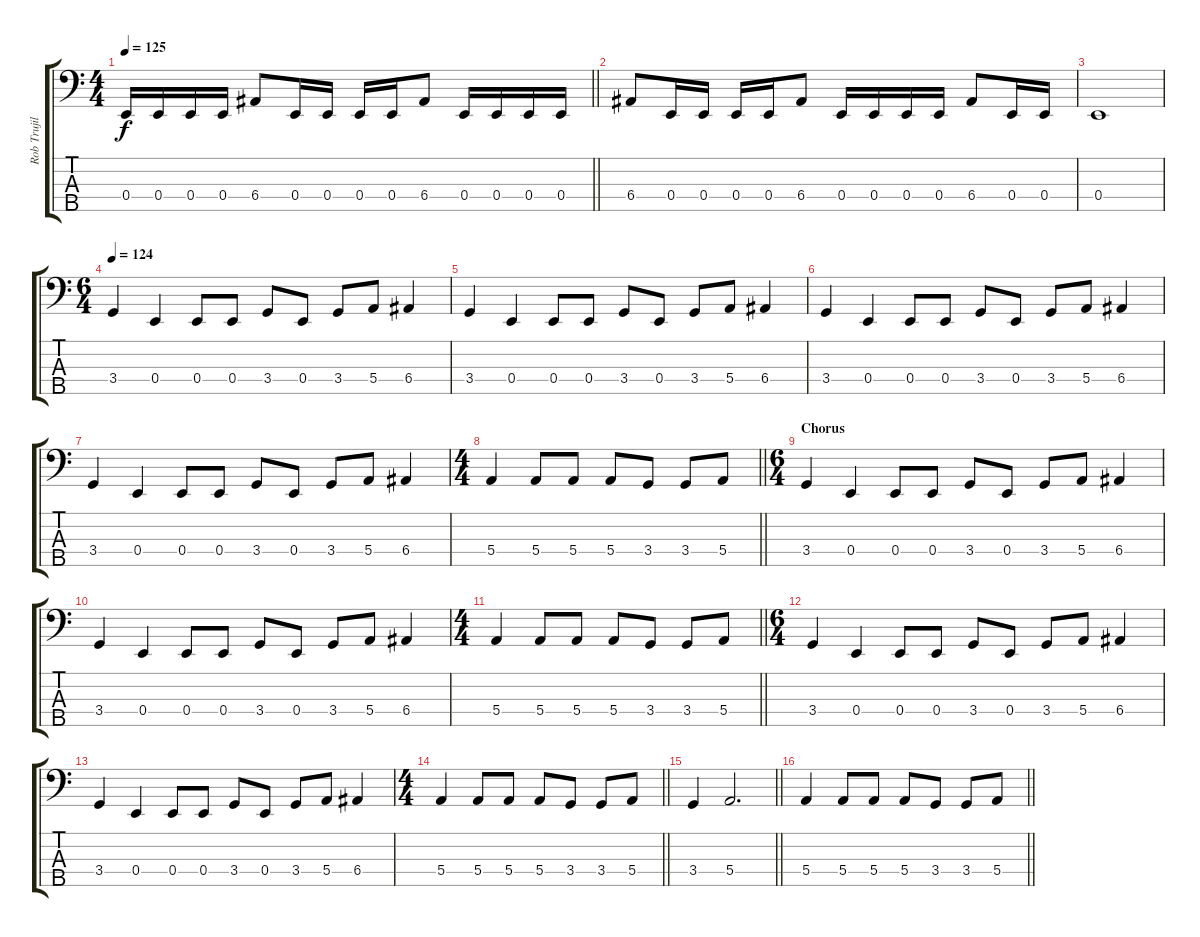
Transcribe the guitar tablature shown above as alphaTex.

\track ("Rob Trujillo" "Rob Trujil") {instrument electricbassfinger}
\staff {score tabs}
\tuning (G2 D2 A1 E1 B0) {hide}
\ts (4 4)
\tempo 125
\clef f4
\barLineRight lightlight
\ks c
0.4.16{dy f} 0.4.16 0.4.16 0.4.16 6.4.8 0.4.16 0.4.16 0.4.16 0.4.16 6.4.8 0.4.16 0.4.16 0.4.16 0.4.16 |
6.4.8 0.4.16 0.4.16 0.4.16 0.4.16 6.4.8 0.4.16 0.4.16 0.4.16 0.4.16 6.4.8 0.4.16 0.4.16 |
0.4.1 |
\ts (6 4)
\tempo 124
3.4.4 0.4.4 0.4.8 0.4.8 3.4.8 0.4.8 3.4.8 5.4.8 6.4.4 |
3.4.4 0.4.4 0.4.8 0.4.8 3.4.8 0.4.8 3.4.8 5.4.8 6.4.4 |
3.4.4 0.4.4 0.4.8 0.4.8 3.4.8 0.4.8 3.4.8 5.4.8 6.4.4 |
3.4.4 0.4.4 0.4.8 0.4.8 3.4.8 0.4.8 3.4.8 5.4.8 6.4.4 |
\ts (4 4)
\barLineRight lightlight
5.4.4 5.4.8 5.4.8 5.4.8 3.4.8 3.4.8 5.4.8 |
\ts (6 4)
\section ("" "Chorus")
3.4.4 0.4.4 0.4.8 0.4.8 3.4.8 0.4.8 3.4.8 5.4.8 6.4.4 |
3.4.4 0.4.4 0.4.8 0.4.8 3.4.8 0.4.8 3.4.8 5.4.8 6.4.4 |
\ts (4 4)
\barLineRight lightlight
5.4.4 5.4.8 5.4.8 5.4.8 3.4.8 3.4.8 5.4.8 |
\ts (6 4)
3.4.4 0.4.4 0.4.8 0.4.8 3.4.8 0.4.8 3.4.8 5.4.8 6.4.4 |
3.4.4 0.4.4 0.4.8 0.4.8 3.4.8 0.4.8 3.4.8 5.4.8 6.4.4 |
\ts (4 4)
\barLineRight lightlight
5.4.4 5.4.8 5.4.8 5.4.8 3.4.8 3.4.8 5.4.8 |
\barLineRight lightlight
3.4.4 5.4.2{d} |
\barLineRight lightlight
5.4.4 5.4.8 5.4.8 5.4.8 3.4.8 3.4.8 5.4.8
